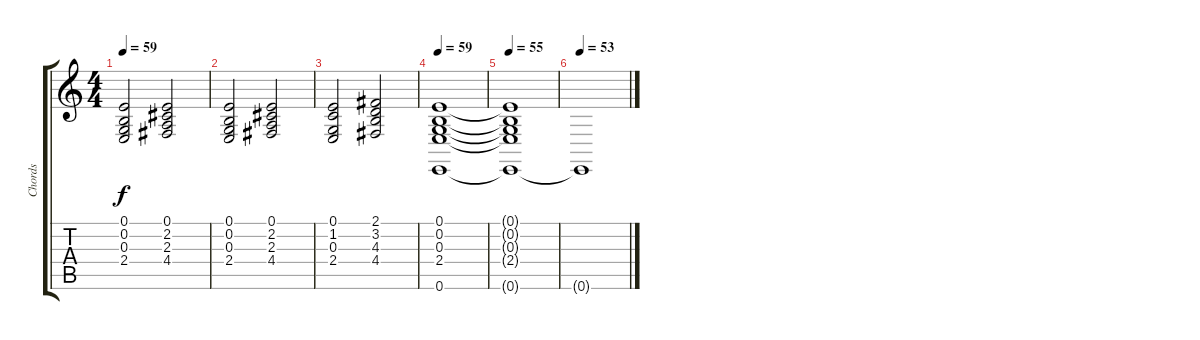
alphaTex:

\track ("Chords" "Chords") {instrument stringensemble2}
\staff {score tabs}
\tuning (E4 B3 G3 D3 A2 E2) {hide}
\ts (4 4)
\tempo 59
\clef g2
\ks c
(0.1 0.2 0.3 2.4).2{dy f} (0.1 2.2 2.3 4.4).2 |
(0.1 0.2 0.3 2.4).2 (0.1 2.2 2.3 4.4).2 |
(0.1 1.2 0.3 2.4).2 (2.1 3.2 4.3 4.4).2 |
\tempo 59
(0.1 0.2 0.3 2.4 0.6).1 |
\tempo 55
(0.1{t} 0.2{t} 0.3{t} 2.4{t} 0.6{t}).1 |
\tempo 53
0.6{t}.1
